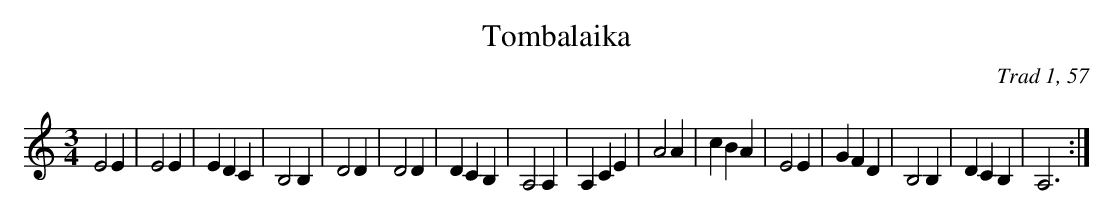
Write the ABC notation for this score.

X:1
T:Tombalaika
C:Trad 1, 57
M:3/4
L:1/4
K:C
E2E|E2E|EDC|B,2B,|\
D2D|D2D|DCB,|A,2A,|\
A,CE|A2A|cBA|E2E|\
GFD|B,2B,|DCB,|A,3:|
